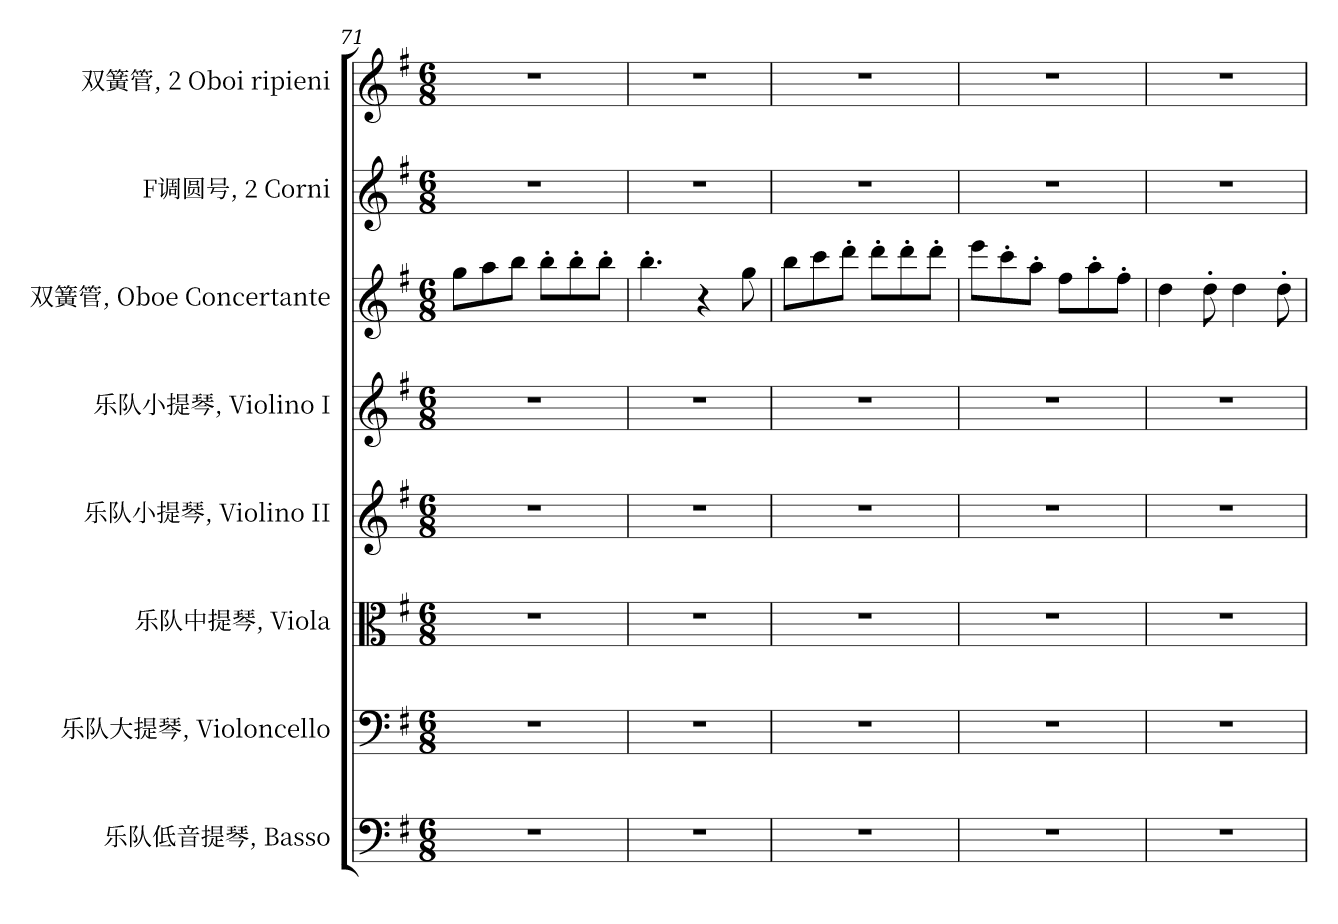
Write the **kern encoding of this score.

**kern	**kern	**kern	**kern	**kern	**kern	**kern	**kern
*part8	*part7	*part6	*part5	*part4	*part3	*part2	*part1
*staff8	*staff7	*staff6	*staff5	*staff4	*staff3	*staff2	*staff1
*I"乐队低音提琴, Basso	*I"乐队大提琴, Violoncello	*I"乐队中提琴, Viola	*I"乐队小提琴, Violino II	*I"乐队小提琴, Violino I	*I"双簧管, Oboe Concertante	*I"F调圆号, 2 Corni	*I"双簧管, 2 Oboi ripieni
*	*	*	*	*	*I'Ob.	*	*I'Ob.
*clefF4	*clefF4	*clefC3	*clefG2	*clefG2	*clefG2	*clefG2	*clefG2
*ITrd7c12	*	*	*	*	*	*ITrd4c7	*
*k[f#]	*k[f#]	*k[f#]	*k[f#]	*k[f#]	*k[f#]	*k[]	*k[f#]
*M6/8	*M6/8	*M6/8	*M6/8	*M6/8	*M6/8	*M6/8	*M6/8
=71	=71	=71	=71	=71	=71	=71	=71
2.r	2.r	2.r	2.r	2.r	8gg\L	2.r	2.r
.	.	.	.	.	8aa\	.	.
.	.	.	.	.	8bb\J	.	.
.	.	.	.	.	8bb'\L	.	.
.	.	.	.	.	8bb'\	.	.
.	.	.	.	.	8bb'\J	.	.
!!LO:PB:g=z
=72	=72	=72	=72	=72	=72	=72	=72
2.r	2.r	2.r	2.r	2.r	4.bb'\	2.r	2.r
.	.	.	.	.	4r	.	.
.	.	.	.	.	8gg\	.	.
=73	=73	=73	=73	=73	=73	=73	=73
2.r	2.r	2.r	2.r	2.r	8bb\L	2.r	2.r
.	.	.	.	.	8ccc\	.	.
.	.	.	.	.	8ddd'\J	.	.
.	.	.	.	.	8ddd'\L	.	.
.	.	.	.	.	8ddd'\	.	.
.	.	.	.	.	8ddd'\J	.	.
=74	=74	=74	=74	=74	=74	=74	=74
2.r	2.r	2.r	2.r	2.r	8eee\L	2.r	2.r
.	.	.	.	.	8ccc'\	.	.
.	.	.	.	.	8aa'\J	.	.
.	.	.	.	.	8ff#\L	.	.
.	.	.	.	.	8aa'\	.	.
.	.	.	.	.	8ff#'\J	.	.
=75	=75	=75	=75	=75	=75	=75	=75
2.r	2.r	2.r	2.r	2.r	4dd\	2.r	2.r
.	.	.	.	.	8dd'\	.	.
.	.	.	.	.	4dd\	.	.
.	.	.	.	.	8dd'\	.	.
=	=	=	=	=	=	=	=
*-	*-	*-	*-	*-	*-	*-	*-
